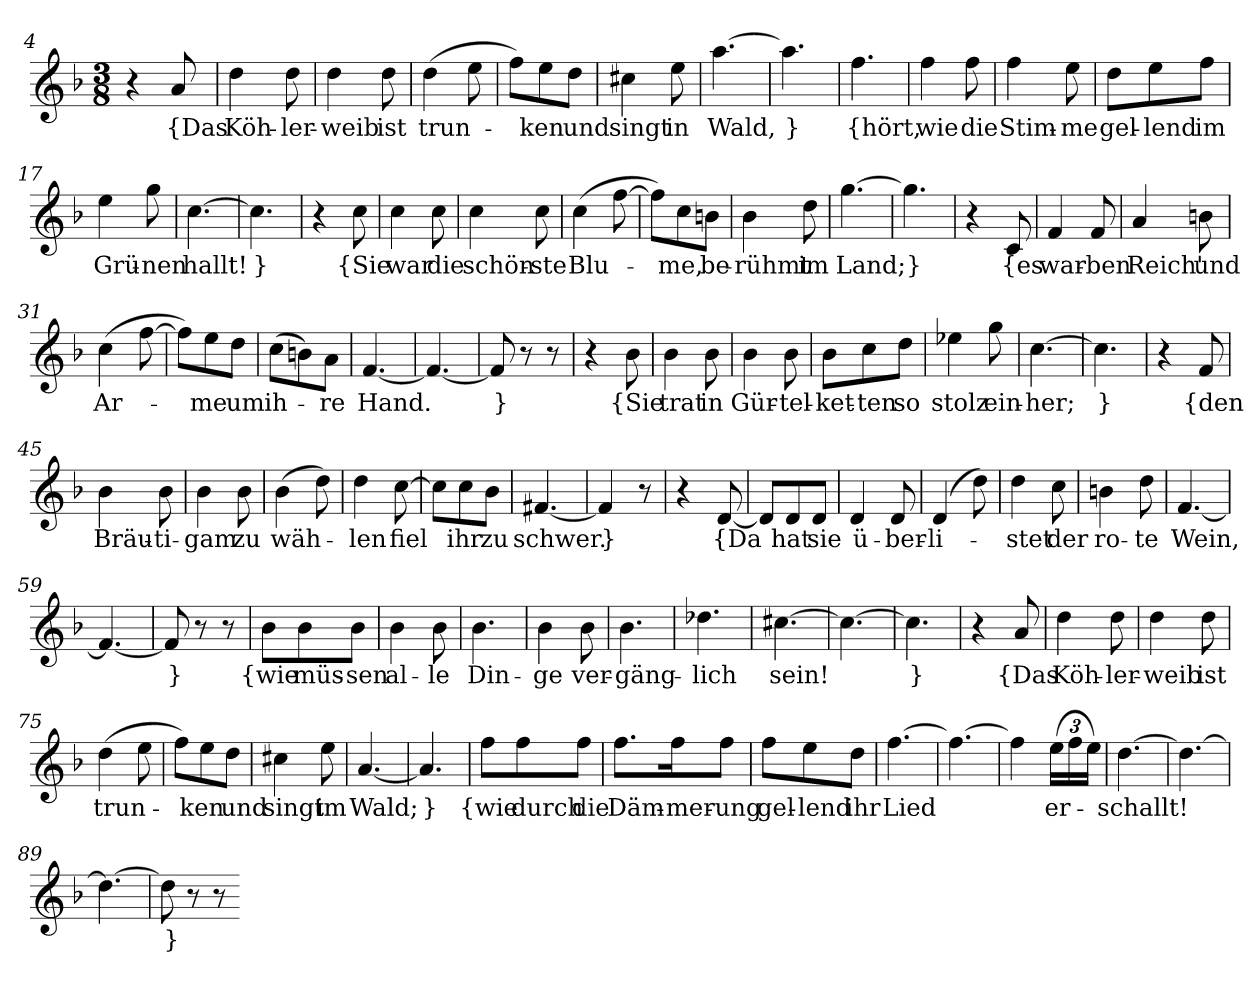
**kern	**text
*part1	*part1
*staff1	*staff1
*clefG2	*
*k[b-]	*
*M3/8	*
=4	=4
4r	.
8a	{Das
=5	=5
4dd	Köh-
8dd	-ler-
=6	=6
4dd	-weib
8dd	ist
=7	=7
(4dd	trun-
8ee	.
=8	=8
8ff\L)	.
8ee\	-ken
8dd\J	und
=9	=9
4cc#X	singt
8ee	in
=10	=10
[4.aa	Wald,
=11	=11
4.aa]	}
=13	=13
4.ff	{hört,
=14	=14
4ff	wie
8ff	die
=15	=15
4ff	Stim-
8ee	-me
=16	=16
8dd\L	gel-
8ee\	-lend
8ff\J	im
=17	=17
4ee	Grü-
8gg	-nen
=18	=18
[4.cc	hallt!
=19	=19
4.cc]	}
=20	=20
4r	.
8cc	{Sie
=21	=21
4cc	war
8cc	die
=22	=22
4cc	schön-
8cc	-ste
=23	=23
(4cc	Blu-
[8ff	.
=24	=24
8ff\L])	.
8cc\	-me,
8bn\J	be-
=25	=25
4b-	-rühmt
8dd	im
=26	=26
[4.gg	Land;
=27	=27
4.gg]	}
=28	=28
4r	.
8c	{es
=29	=29
4f	war-
8f	-ben
=30	=30
4a	Reich'
8bn	und
=31	=31
(4cc	Ar-
[8ff	.
=32	=32
8ff\L])	.
8ee\	-me
8dd\J	um
=33	=33
(8cc\L	ih-
8bn\)	.
8a\J	-re
=34	=34
[4.f	Hand.
=35	=35
4.f_	.
=36	=36
8f]	}
8r	.
8r	.
=37	=37
4r	.
8b-	{Sie
=38	=38
4b-	trat
8b-	in
=39	=39
4b-	Gür-
8b-	-tel-
=40	=40
8b-\L	-ket-
8cc\	-ten
8dd\J	so
=41	=41
4ee-X	stolz
8gg	ein-
=42	=42
[4.cc	-her;
=43	=43
4.cc]	}
=44	=44
4r	.
8f	{den
=45	=45
4b-	Bräu-
8b-	-ti-
=46	=46
4b-	-gam
8b-	zu
=47	=47
(4b-	wäh-
8dd)	.
=48	=48
4dd	-len
[8cc	fiel
=49	=49
8cc\L]	.
8cc\	ihr
8b-\J	zu
=50	=50
[4.f#X	schwer.
=51	=51
4f#]	}
8r	.
=52	=52
4r	.
[8d	{Da
=53	=53
8d/L]	.
8d/	hat
8d/J	sie
=54	=54
4d	ü-
8d	-ber-
=55	=55
(4d	-li-
8dd)	.
=56	=56
4dd	-stet
8cc	der
=57	=57
4bn	ro-
8dd	-te
=58	=58
[4.f	Wein,
=59	=59
4.f_	.
=60	=60
8f]	}
8r	.
8r	.
=61	=61
8b-\L	{wie
8b-\	müs-
8b-\J	-sen
=62	=62
4b-	al-
8b-	-le
=63	=63
4.b-	Din-
=64	=64
4b-	-ge
8b-	ver-
=65	=65
4.b-	-gäng-
=66	=66
4.dd-X	-lich
=67	=67
[4.cc#X	sein!
=68	=68
4.cc#_	.
=69	=69
4.cc#]	}
=72	=72
4r	.
8a	{Das
=73	=73
4dd	Köh-
8dd	-ler-
=74	=74
4dd	-weib
8dd	ist
=75	=75
(4dd	trun-
8ee	.
=76	=76
8ff\L)	.
8ee\	-ken
8dd\J	und
=77	=77
4cc#X	singt
8ee	im
=78	=78
[4.a	Wald;
=79	=79
4.a]	}
=81	=81
8ff\L	{wie
8ff\	durch
8ff\J	die
=82	=82
8.ff\L	Däm-
16ff\K	-mer-
8ff\J	-ung
=83	=83
8ff\L	gel-
8ee\	-lend
8dd\J	ihr
=84	=84
[4.ff	Lied
=85	=85
4.ff_	.
=86	=86
4ff]	.
(24ee\LL	er-
24ff\	.
24ee\JJ)	.
=87	=87
[4.dd	-schallt!
=88	=88
4.dd_	.
=89	=89
4.dd_	.
=90	=90
8dd]	}
8r	.
8r	.
=-	=-
*-	*-
